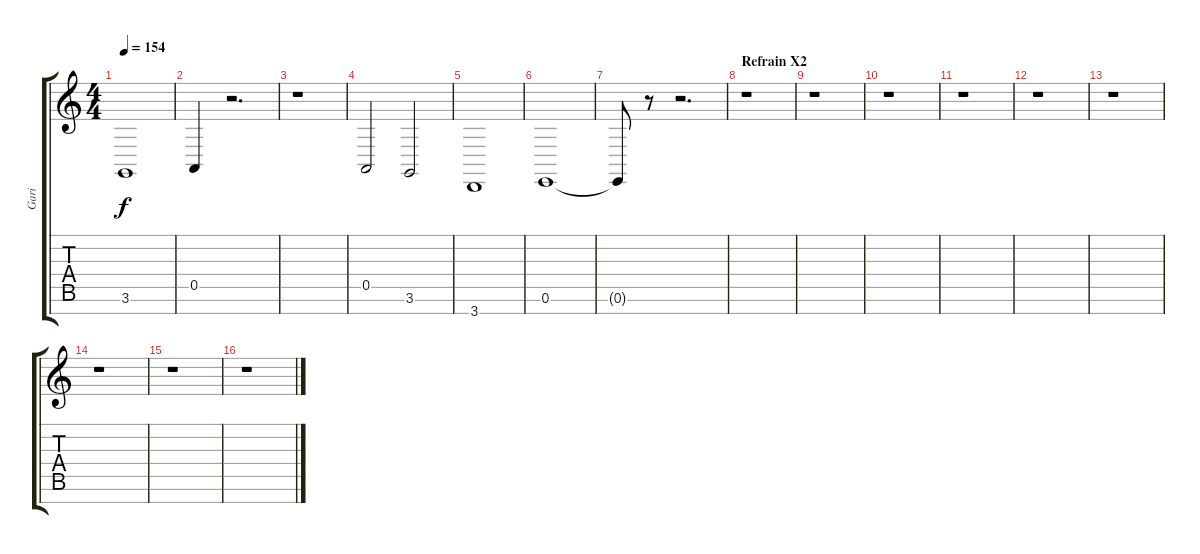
\track ("Gari" "Gari") {instrument trombone}
\staff {score tabs}
\tuning (E4 B3 G3 D3 A2 E2 B1) {hide}
\ts (4 4)
\tempo 154
\clef g2
\ks c
3.6.1{dy f} |
0.5.4 r.2{d} |
r.1 |
0.5.2 3.6.2 |
3.7.1 |
0.6.1 |
0.6{t}.8 r.8 r.2{d} |
\section ("" "Refrain X2")
r.1 |
r.1 |
r.1 |
r.1 |
r.1 |
r.1 |
r.1 |
r.1 |
r.1
